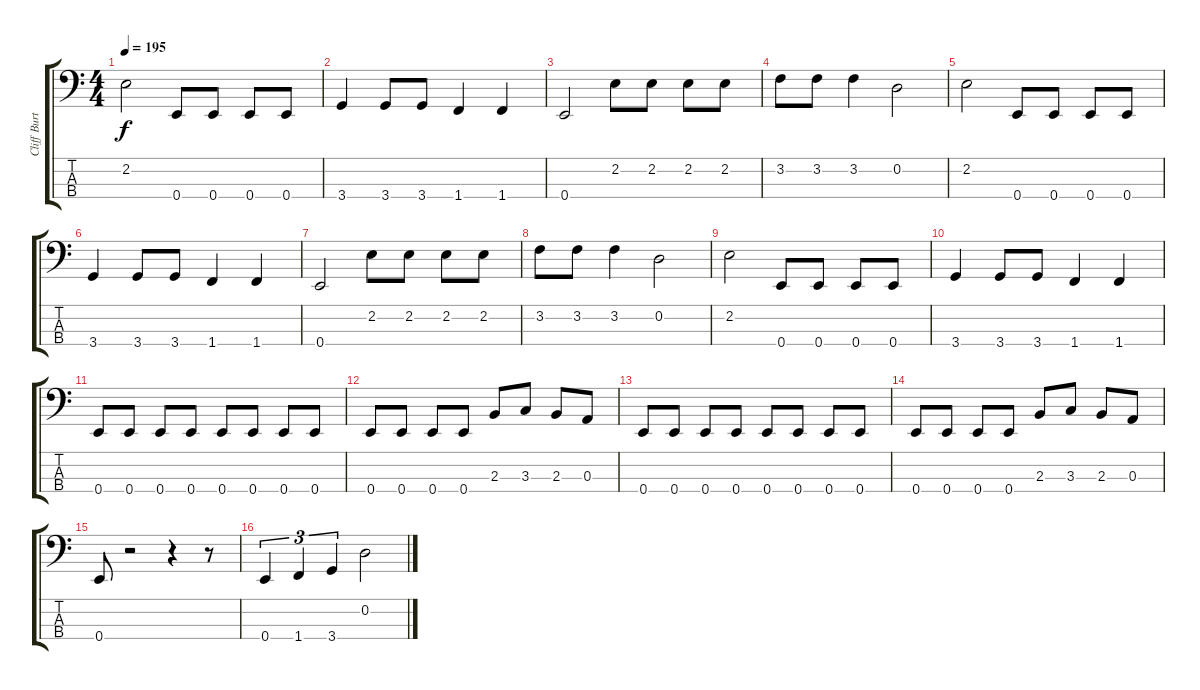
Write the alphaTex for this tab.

\track ("Cliff Burton (Bass)" "Cliff Burt") {instrument electricbasspick}
\staff {score tabs}
\tuning (G2 D2 A1 E1) {hide}
\ts (4 4)
\tempo 195
\clef f4
\ks c
2.2.2{dy f} 0.4.8 0.4.8 0.4.8 0.4.8 |
3.4.4 3.4.8 3.4.8 1.4.4 1.4.4 |
0.4.2 2.2.8 2.2.8 2.2.8 2.2.8 |
3.2.8 3.2.8 3.2.4 0.2.2 |
2.2.2 0.4.8 0.4.8 0.4.8 0.4.8 |
3.4.4 3.4.8 3.4.8 1.4.4 1.4.4 |
0.4.2 2.2.8 2.2.8 2.2.8 2.2.8 |
3.2.8 3.2.8 3.2.4 0.2.2 |
2.2.2 0.4.8 0.4.8 0.4.8 0.4.8 |
3.4.4 3.4.8 3.4.8 1.4.4 1.4.4 |
0.4.8 0.4.8 0.4.8 0.4.8 0.4.8 0.4.8 0.4.8 0.4.8 |
0.4.8 0.4.8 0.4.8 0.4.8 2.3.8 3.3.8 2.3.8 0.3.8 |
0.4.8 0.4.8 0.4.8 0.4.8 0.4.8 0.4.8 0.4.8 0.4.8 |
0.4.8 0.4.8 0.4.8 0.4.8 2.3.8 3.3.8 2.3.8 0.3.8 |
0.4.8 r.2 r.4 r.8 |
0.4.4{tu (3 2)} 1.4.4{tu (3 2)} 3.4.4{tu (3 2)} 0.2.2
